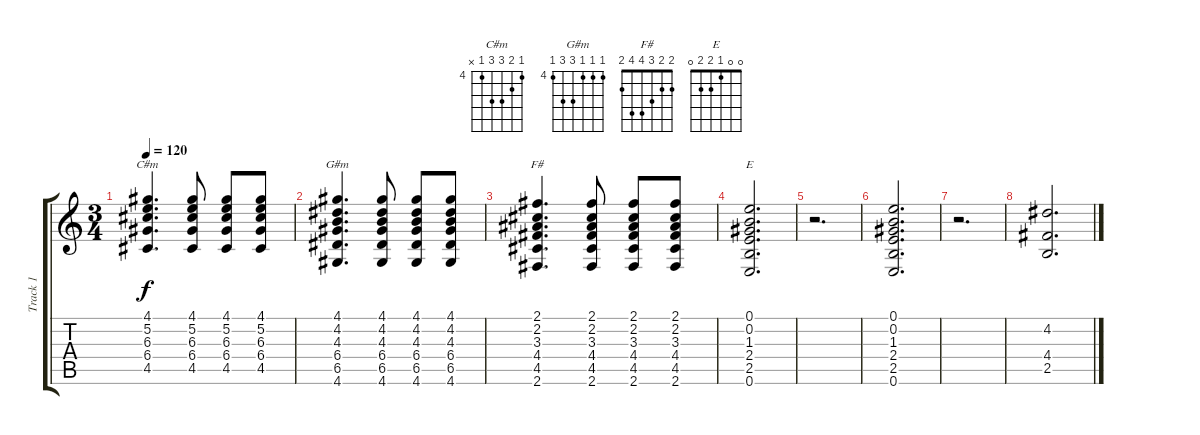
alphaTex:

\track ("Track 1" "Track 1") {instrument acousticguitarsteel}
\staff {score tabs}
\tuning (E4 B3 G3 D3 A2 E2) {hide}
\chord ("C#m" 4 5 6 6 4 x) {firstfret 4}
\chord ("G#m" 4 4 4 6 6 4) {firstfret 4}
\chord ("F#" 2 2 3 4 4 2)
\chord ("E" 0 0 1 2 2 0)
\ts (3 4)
\tempo 120
\clef g2
\ks c
(4.1 5.2 6.3 6.4 4.5).4{d ch "C#m" dy f} (4.1 5.2 6.3 6.4 4.5).8 (4.1 5.2 6.3 6.4 4.5).8 (4.1 5.2 6.3 6.4 4.5).8 |
(4.1 4.2 4.3 6.4 6.5 4.6).4{d ch "G#m"} (4.1 4.2 4.3 6.4 6.5 4.6).8 (4.1 4.2 4.3 6.4 6.5 4.6).8 (4.1 4.2 4.3 6.4 6.5 4.6).8 |
(2.1 2.2 3.3 4.4 4.5 2.6).4{d ch "F#"} (2.1 2.2 3.3 4.4 4.5 2.6).8 (2.1 2.2 3.3 4.4 4.5 2.6).8 (2.1 2.2 3.3 4.4 4.5 2.6).8 |
(0.1 0.2 1.3 2.4 2.5 0.6).2{d ch "E"} |
r.2{d} |
(0.1 0.2 1.3 2.4 2.5 0.6).2{d} |
r.2{d} |
(4.2 4.4 2.5).2{d}
